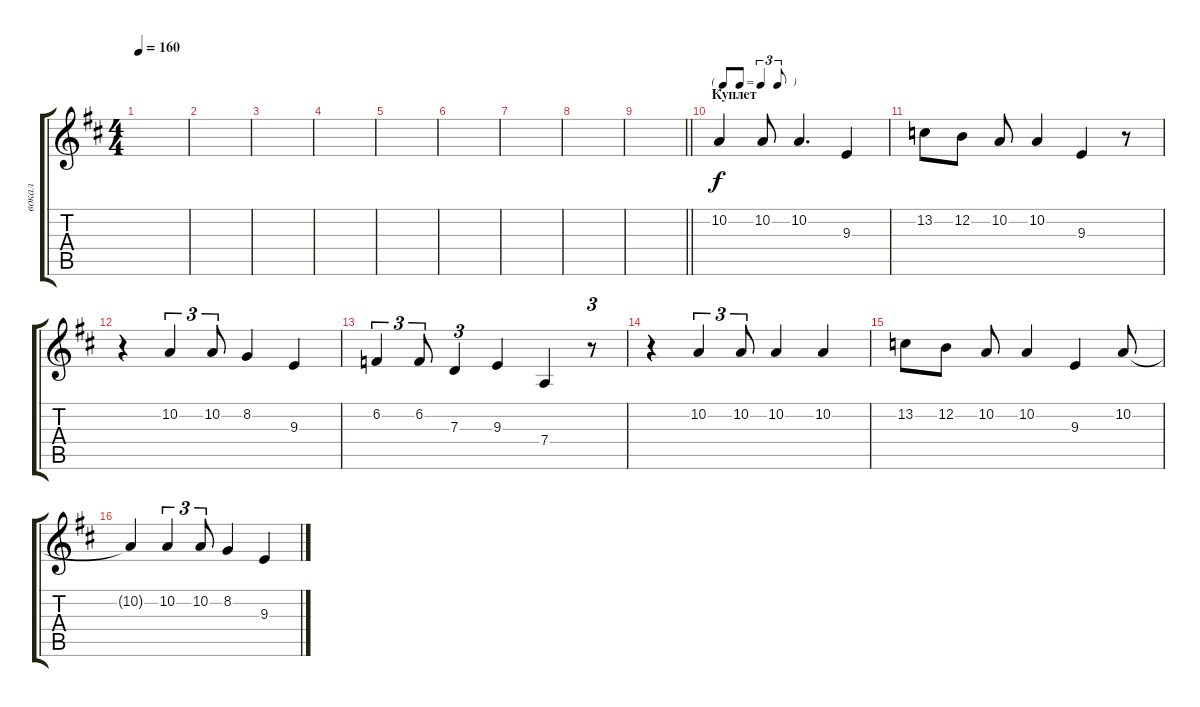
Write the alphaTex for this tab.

\track ("вокал" "вокал") {instrument acousticgrandpiano}
\staff {score tabs}
\tuning (E4 B3 G3 D3 A2 E2) {hide}
\ts (4 4)
\tempo 160
\clef g2
\ks bminor
|
|
|
|
|
|
|
|
\barLineRight lightlight
|
\tf triplet8th
\section ("" "Куплет")
10.2.4 10.2.8 10.2.4{d} 9.3.4 |
13.2.8 12.2.8 10.2.8 10.2.4 9.3.4 r.8 |
r.4 10.2.4{tu (3 2)} 10.2.8{tu (3 2)} 8.2.4 9.3.4 |
6.2.4{tu (3 2)} 6.2.8{tu (3 2)} 7.3.4{tu (3 2)} 9.3.4 7.4.4 r.8{tu (3 2)} |
r.4 10.2.4{tu (3 2)} 10.2.8{tu (3 2)} 10.2.4 10.2.4 |
13.2.8 12.2.8 10.2.8 10.2.4 9.3.4 10.2.8 |
10.2{t}.4 10.2.4{tu (3 2)} 10.2.8{tu (3 2)} 8.2.4 9.3.4
